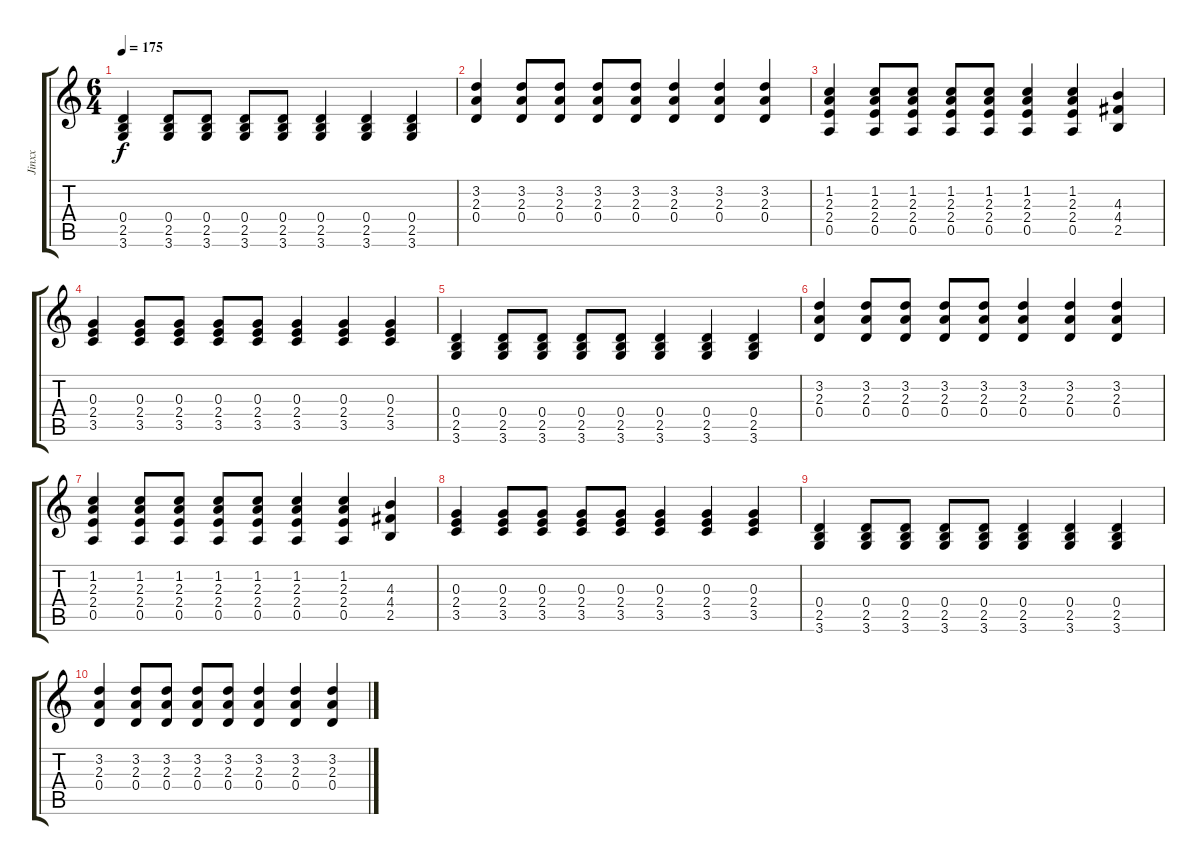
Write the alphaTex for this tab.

\track ("Jinxx" "Jinxx") {instrument acousticguitarsteel}
\staff {score tabs}
\tuning (E4 B3 G3 D3 A2 E2) {hide}
\ts (6 4)
\tempo 175
\clef g2
\ks c
(0.4 2.5 3.6).4{dy f} (0.4 2.5 3.6).8 (0.4 2.5 3.6).8 (0.4 2.5 3.6).8 (0.4 2.5 3.6).8 (0.4 2.5 3.6).4 (0.4 2.5 3.6).4 (0.4 2.5 3.6).4 |
(3.2 2.3 0.4).4 (3.2 2.3 0.4).8 (3.2 2.3 0.4).8 (3.2 2.3 0.4).8 (3.2 2.3 0.4).8 (3.2 2.3 0.4).4 (3.2 2.3 0.4).4 (3.2 2.3 0.4).4 |
(1.2 2.3 2.4 0.5).4 (1.2 2.3 2.4 0.5).8 (1.2 2.3 2.4 0.5).8 (1.2 2.3 2.4 0.5).8 (1.2 2.3 2.4 0.5).8 (1.2 2.3 2.4 0.5).4 (1.2 2.3 2.4 0.5).4 (4.3 4.4 2.5).4 |
(0.3 2.4 3.5).4 (0.3 2.4 3.5).8 (0.3 2.4 3.5).8 (0.3 2.4 3.5).8 (0.3 2.4 3.5).8 (0.3 2.4 3.5).4 (0.3 2.4 3.5).4 (0.3 2.4 3.5).4 |
(0.4 2.5 3.6).4 (0.4 2.5 3.6).8 (0.4 2.5 3.6).8 (0.4 2.5 3.6).8 (0.4 2.5 3.6).8 (0.4 2.5 3.6).4 (0.4 2.5 3.6).4 (0.4 2.5 3.6).4 |
(3.2 2.3 0.4).4 (3.2 2.3 0.4).8 (3.2 2.3 0.4).8 (3.2 2.3 0.4).8 (3.2 2.3 0.4).8 (3.2 2.3 0.4).4 (3.2 2.3 0.4).4 (3.2 2.3 0.4).4 |
(1.2 2.3 2.4 0.5).4 (1.2 2.3 2.4 0.5).8 (1.2 2.3 2.4 0.5).8 (1.2 2.3 2.4 0.5).8 (1.2 2.3 2.4 0.5).8 (1.2 2.3 2.4 0.5).4 (1.2 2.3 2.4 0.5).4 (4.3 4.4 2.5).4 |
(0.3 2.4 3.5).4 (0.3 2.4 3.5).8 (0.3 2.4 3.5).8 (0.3 2.4 3.5).8 (0.3 2.4 3.5).8 (0.3 2.4 3.5).4 (0.3 2.4 3.5).4 (0.3 2.4 3.5).4 |
(0.4 2.5 3.6).4 (0.4 2.5 3.6).8 (0.4 2.5 3.6).8 (0.4 2.5 3.6).8 (0.4 2.5 3.6).8 (0.4 2.5 3.6).4 (0.4 2.5 3.6).4 (0.4 2.5 3.6).4 |
(3.2 2.3 0.4).4 (3.2 2.3 0.4).8 (3.2 2.3 0.4).8 (3.2 2.3 0.4).8 (3.2 2.3 0.4).8 (3.2 2.3 0.4).4 (3.2 2.3 0.4).4 (3.2 2.3 0.4).4
